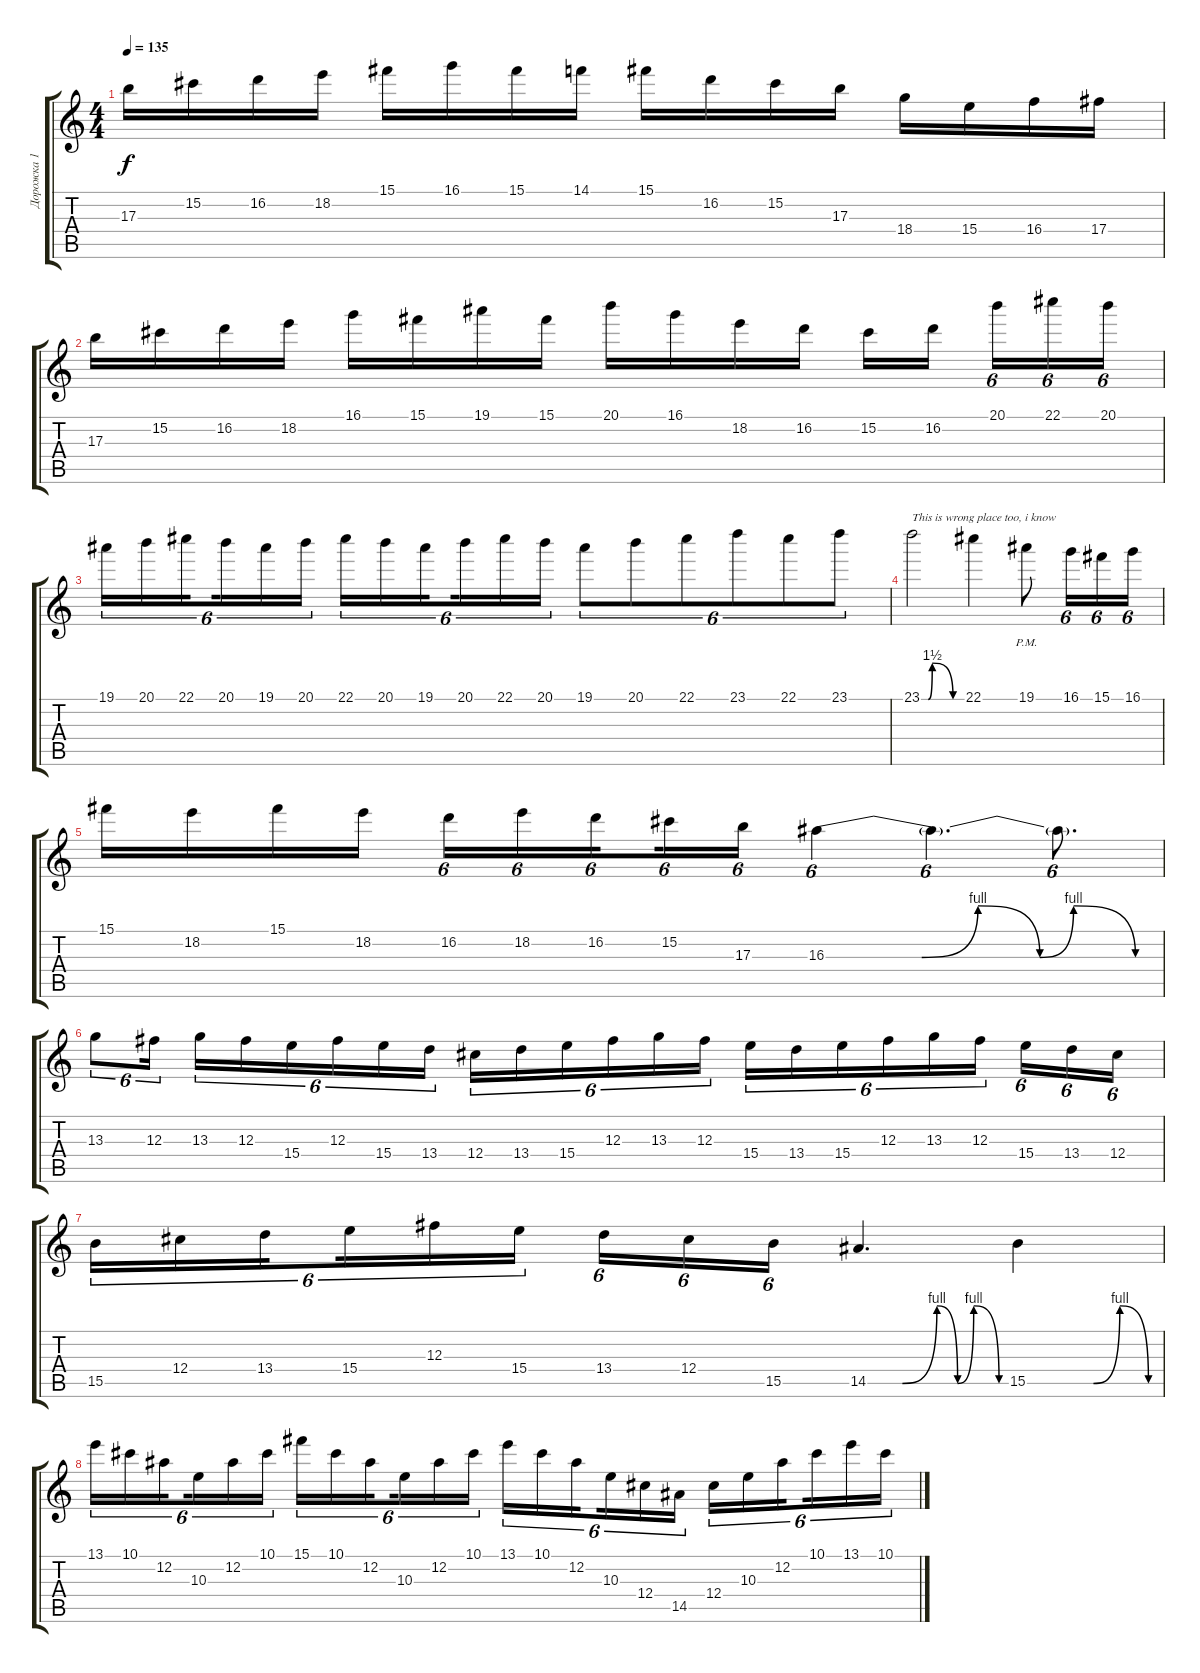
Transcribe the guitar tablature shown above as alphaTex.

\track ("Дорожка 1" "Дорожка 1") {instrument distortionguitar}
\staff {score tabs}
\tuning (Eb4 Bb3 Gb3 Db3 Ab2 Eb2) {hide}
\ts (4 4)
\tempo 135
\clef g2
\ks c
17.3.16{dy f} 15.2.16 16.2.16 18.2.16 15.1.16 16.1.16 15.1.16 14.1.16 15.1.16 16.2.16 15.2.16 17.3.16 18.4.16 15.4.16 16.4.16 17.4.16 |
17.3.16 15.2.16 16.2.16 18.2.16 16.1.16 15.1.16 19.1.16 15.1.16 20.1.16 16.1.16 18.2.16 16.2.16 15.2.16 16.2.16{beam splitsecondary} 20.1.16{tu (6 4)} 22.1.16{tu (6 4)} 20.1.16{tu (6 4)} |
19.1.16{tu (6 4)} 20.1.16{tu (6 4)} 22.1.16{tu (6 4) beam splitsecondary} 20.1.16{tu (6 4)} 19.1.16{tu (6 4)} 20.1.16{tu (6 4)} 22.1.16{tu (6 4)} 20.1.16{tu (6 4)} 19.1.16{tu (6 4) beam splitsecondary} 20.1.16{tu (6 4)} 22.1.16{tu (6 4)} 20.1.16{tu (6 4)} 19.1.8{tu (6 4)} 20.1.8{tu (6 4)} 22.1.8{tu (6 4)} 23.1.8{tu (6 4)} 22.1.8{tu (6 4)} 23.1.8{tu (6 4)} |
23.1{be (custom 0 0 10 0 16 6 47 0 52 0 58 0 60 0)}.2{txt "This is wrong place too, i know"} 22.1.4 19.1{pm}.8 16.1.16{tu (6 4)} 15.1.16{tu (6 4)} 16.1.16{tu (6 4)} |
15.1.16 18.2.16 15.1.16 18.2.16 16.2.16{tu (6 4)} 18.2.16{tu (6 4)} 16.2.16{tu (6 4) beam splitsecondary} 15.2.16{tu (6 4)} 17.3.16{tu (6 4)} 16.3{be (custom 0 0 15 0 17 0 27 4 38 0 44 4 55 0 60 0)}.4{tu (6 4)} 16.3{t}.4{d tu (6 4)} 16.3{t}.8{d tu (6 4)} |
13.3.8{tu (6 4)} 12.3.16{tu (6 4) beam splitsecondary} 13.3.16{tu (6 4)} 12.3.16{tu (6 4)} 15.4.16{tu (6 4)} 12.3.16{tu (6 4)} 15.4.16{tu (6 4)} 13.4.16{tu (6 4) beam splitsecondary} 12.4.16{tu (6 4)} 13.4.16{tu (6 4)} 15.4.16{tu (6 4)} 12.3.16{tu (6 4)} 13.3.16{tu (6 4)} 12.3.16{tu (6 4) beam splitsecondary} 15.4.16{tu (6 4)} 13.4.16{tu (6 4)} 15.4.16{tu (6 4)} 12.3.16{tu (6 4)} 13.3.16{tu (6 4)} 12.3.16{tu (6 4) beam splitsecondary} 15.4.16{tu (6 4)} 13.4.16{tu (6 4)} 12.4.16{tu (6 4)} |
15.5.16{tu (6 4)} 12.4.16{tu (6 4)} 13.4.16{tu (6 4) beam splitsecondary} 15.4.16{tu (6 4)} 12.3.16{tu (6 4)} 15.4.16{tu (6 4)} 13.4.16{tu (6 4)} 12.4.16{tu (6 4)} 15.5.16{tu (6 4)} 14.5{be (custom 0 0 15 0 30 4 39 0 46 4 57 0 60 0)}.4{d} 15.5{be (custom 0 0 15 0 30 0 42 4 55 0 60 0)}.4 |
13.1.16{tu (6 4)} 10.1.16{tu (6 4)} 12.2.16{tu (6 4) beam splitsecondary} 10.3.16{tu (6 4)} 12.2.16{tu (6 4)} 10.1.16{tu (6 4)} 15.1.16{tu (6 4)} 10.1.16{tu (6 4)} 12.2.16{tu (6 4) beam splitsecondary} 10.3.16{tu (6 4)} 12.2.16{tu (6 4)} 10.1.16{tu (6 4)} 13.1.16{tu (6 4)} 10.1.16{tu (6 4)} 12.2.16{tu (6 4) beam splitsecondary} 10.3.16{tu (6 4)} 12.4.16{tu (6 4)} 14.5.16{tu (6 4)} 12.4.16{tu (6 4)} 10.3.16{tu (6 4)} 12.2.16{tu (6 4) beam splitsecondary} 10.1.16{tu (6 4)} 13.1.16{tu (6 4)} 10.1.16{tu (6 4)}
